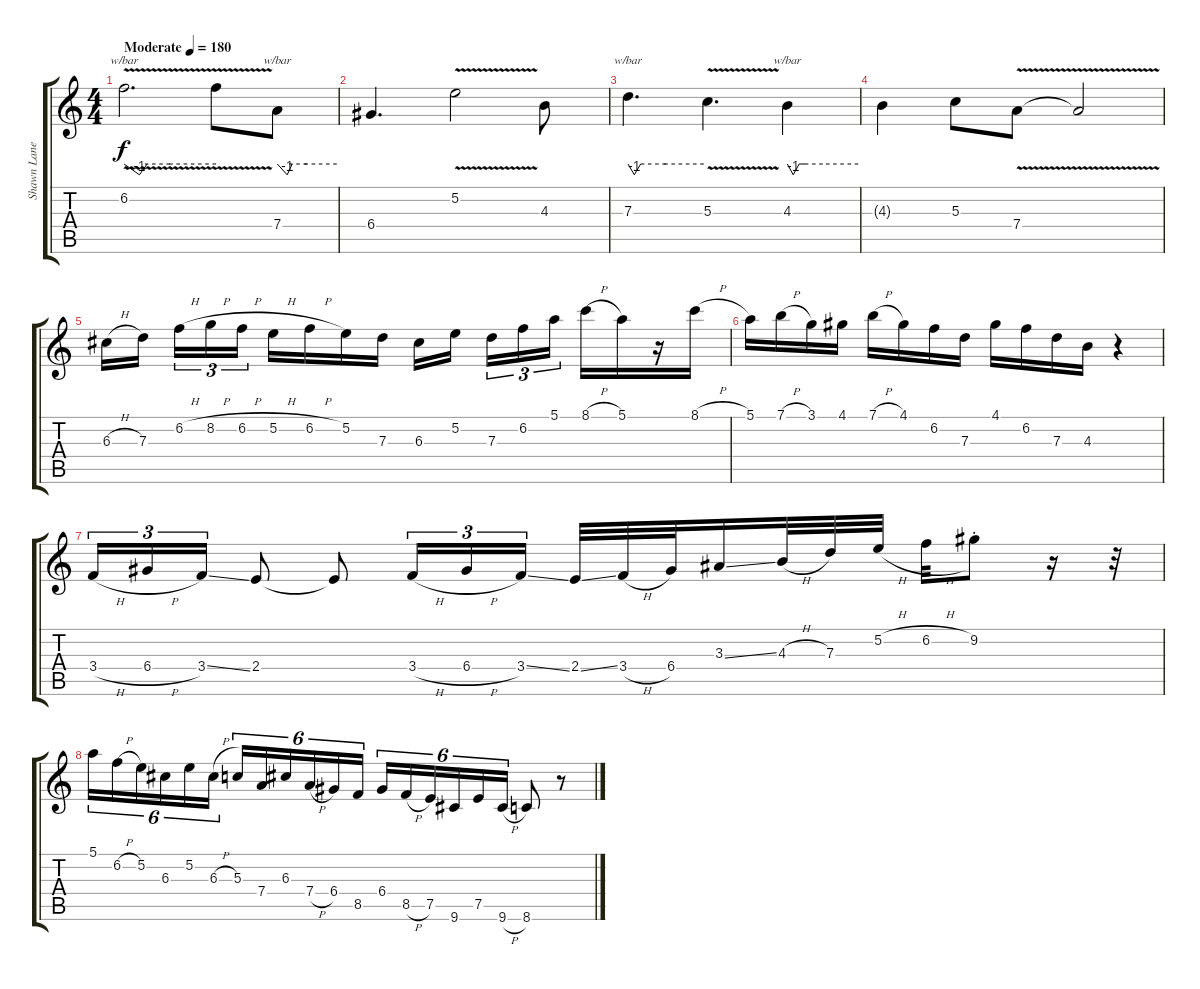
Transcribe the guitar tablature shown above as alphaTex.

\track ("Shawn Lane" "Shawn Lane") {instrument electricguitarjazz}
\staff {score tabs}
\tuning (E4 B3 G3 D3 A2 E2) {hide}
\ts (4 4)
\tempo (180 "Moderate")
\clef g2
\ks c
6.2{v}.2{d tbe (custom default 0 0 10 -4 15 0 30 0 60 0) dy f instrument electricguitarjazz} 6.2{t}.8 7.4.8{tbe (custom default 0 0 10 -4 15 0 30 0 60 0)} |
6.4.4{d} 5.2{v}.2 4.3.8 |
7.3.4{d tbe (custom default 0 0 5 -4 10 0 30 0 60 0)} 5.3{v}.4{d} 4.3.4{tbe (custom default 0 0 5 -4 10 0 15 0 30 0 60 0)} |
4.3{t}.4 5.3.8 7.4{v}.8 7.4{t}.2 |
6.3{h}.16 7.3.16 6.2{h}.16{tu (3 2)} 8.2{h}.16{tu (3 2)} 6.2{h}.16{tu (3 2)} 5.2{h}.16 6.2{h}.16 5.2.16 7.3.16 6.3.16 5.2.16 7.3.16{tu (3 2)} 6.2.16{tu (3 2)} 5.1.16{tu (3 2)} 8.1{h}.16 5.1.16 r.16 8.1{h}.16 |
5.1.16 7.1{h}.16 3.1.16 4.1.16 7.1{h}.16 4.1.16 6.2.16 7.3.16 4.1.16 6.2.16 7.3.16 4.3.16 r.4 |
3.4{h}.16{tu (3 2)} 6.4{h}.16{tu (3 2)} 3.4{ss}.16{tu (3 2)} 2.4.8 2.4{t}.8 3.4{h}.16{tu (3 2)} 6.4{h}.16{tu (3 2)} 3.4{ss}.16{tu (3 2)} 2.4{ss}.32 3.4{h}.32 6.4.32 3.3{ss}.16 4.3{h}.32 7.3.32 5.2{h}.32 6.2{h}.32 9.2{st}.8 r.16 r.32 |
5.1.16{tu (6 4)} 6.2{h}.16{tu (6 4)} 5.2.16{tu (6 4)} 6.3.16{tu (6 4)} 5.2.16{tu (6 4)} 6.3{h}.16{tu (6 4)} 5.3.16{tu (6 4)} 7.4.16{tu (6 4)} 6.3.16{tu (6 4)} 7.4{h}.16{tu (6 4)} 6.4.16{tu (6 4)} 8.5.16{tu (6 4)} 6.4.16{tu (6 4)} 8.5{h}.16{tu (6 4)} 7.5.16{tu (6 4)} 9.6.16{tu (6 4)} 7.5.16{tu (6 4)} 9.6{h}.16{tu (6 4)} 8.6.8 r.8
